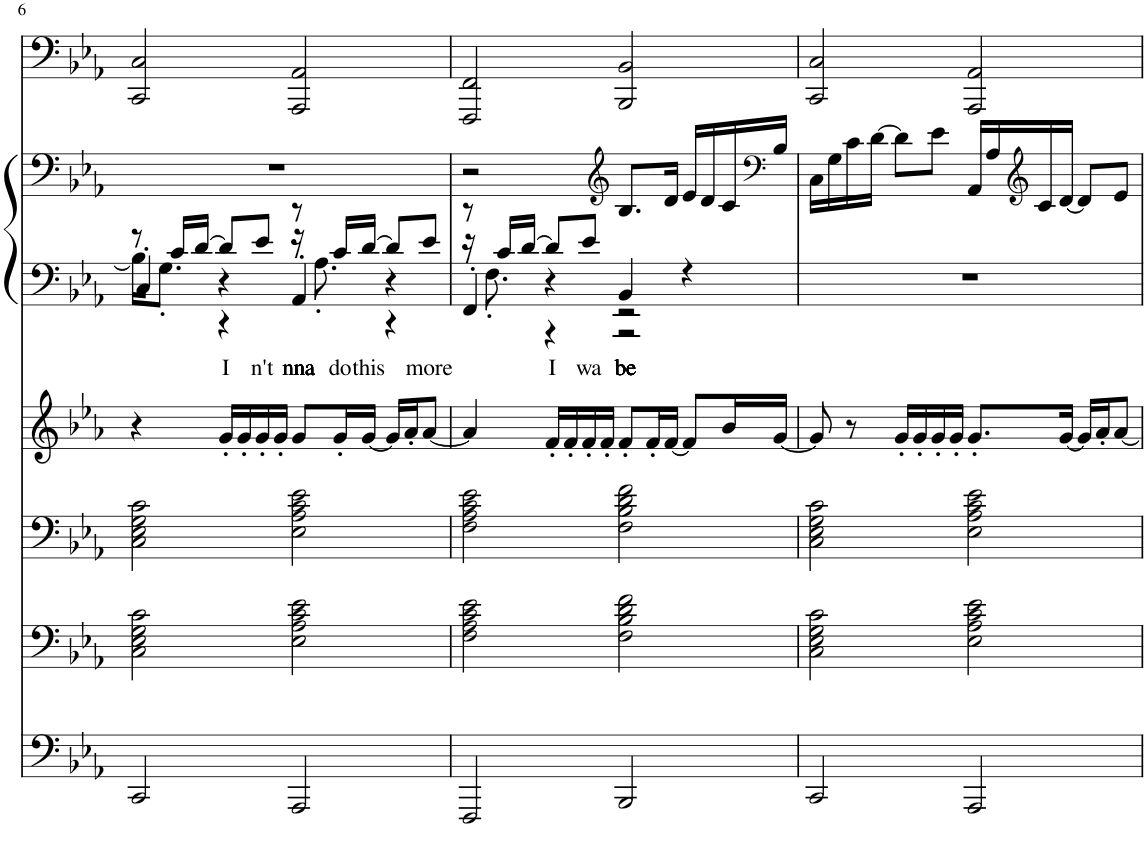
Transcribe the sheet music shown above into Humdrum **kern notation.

**kern	**kern	**kern	**kern	**kern	**text	**kern	**kern
*part6	*part5	*part4	*part3	*part2	*part2	*part2	*part1
*staff7	*staff6	*staff5	*staff4	*staff3	*staff3	*staff2	*staff1
*I"Grand Piano	*I"Strings 2	*I"Strings 1	*I"Tenor Sax	*I"Grand Piano	*	*	*I"Strings 1
*I'Pno	*I'Str	*I'Str	*I'T Sax	*I'Pno	*	*	*I'Str
!!LO:PB:g=z
*clefF4	*clefG2	*clefG2	*clefG2	*clefF4	*	*clefG2	*clefF4
*	*	*	*Trd8c14	*	*	*	*
*k[b-e-a-]	*k[b-e-a-]	*k[b-e-a-]	*k[b-e-a-]	*k[b-e-a-]	*	*k[b-e-a-]	*k[b-e-a-]
*M4/4	*M4/4	*M4/4	*M4/4	*M4/4	*	*M4/4	*M4/4
=6	=6	=6	=6	=6	=6	=6	=6
*	*	*	*	*^	*	*	*
*	*	*	*	*	*^	*	*	*
2CC/	2C\ 2E-\ 2G\ 2c\	2C\ 2E-\ 2G\ 2c\	4r	8r	16B-\KL]	4C'/	.	1r	2CC/ 2C/
.	.	.	.	.	8.G'\J	.	.	.	.
.	.	.	.	16c/LL	.	.	.	.	.
.	.	.	.	[16d/JJ	.	.	.	.	.
!	!	!	!	!	!	!	!LO:LY:b	!	!
.	.	.	16g'/LL	8d/L]	4r	4r	I	.	.
.	.	.	16g'/	.	.	.	.	.	.
!	!	!	!	!	!	!	!LO:LY:b	!	!
.	.	.	16g'/	8e-/J	.	.	n't	.	.
.	.	.	16g'/JJ	.	.	.	.	.	.
!	!	!	!	!	!	!	!LO:LY:b	!	!
2AAA-/	2E-\ 2A-\ 2c\ 2e-\	2E-\ 2A-\ 2c\ 2e-\	8g/L	8r	16r	4AA-'/	nna	.	2AAA-/ 2AA-/
.	.	.	.	.	8.A-'\	.	.	.	.
!	!	!	!	!	!	!	!LO:LY:b	!	!
.	.	.	16g'/L	16c/LL	.	.	do	.	.
!	!	!	!	!	!	!	!LO:LY:b	!	!
.	.	.	[16g/JJ	[16d/JJ	.	.	this	.	.
.	.	.	16g/LL]	8d/L]	4r	4r	.	.	.
.	.	.	16a-'/J	.	.	.	.	.	.
!	!	!	!	!	!	!	!LO:LY:b	!	!
.	.	.	[8a-/J	8e-/J	.	.	more	.	.
=7	=7	=7	=7	=7	=7	=7	=7	=7	=7
2FFF/	2F\ 2A-\ 2c\ 2e-\	2F\ 2A-\ 2c\ 2e-\	4a-/]	8r	16r	4FF'/	.	2r	2FFF/ 2FF/
.	.	.	.	.	8.F'\	.	.	.	.
.	.	.	.	16c/LL	.	.	.	.	.
.	.	.	.	[16d/JJ	.	.	.	.	.
!	!	!	!	!	!	!	!LO:LY:b	!	!
.	.	.	16f'/LL	8d/L]	4r	4r	I	.	.
.	.	.	16f'/	.	.	.	.	.	.
!	!	!	!	!	!	!	!LO:LY:b	!	!
.	.	.	16f'/	8e-/J	.	.	wa	.	.
.	.	.	16f'/JJ	.	.	.	.	.	.
*	*	*	*	*	*	*	*	*clefG2	*
!	!	!	!	!	!	!	!LO:LY:b	!	!
2BBB-/	2F\ 2B-\ 2d\ 2f\	2F\ 2B-\ 2d\ 2f\	8f'/L	4BB-/	2r	2r	be	8.B-/L	2BBB-/ 2BB-/
.	.	.	16f'/L	.	.	.	.	.	.
.	.	.	[16f/JJ	.	.	.	.	16d/Jk	.
.	.	.	8f/L]	4r	.	.	.	16e-/LL	.
.	.	.	.	.	.	.	.	16d/	.
.	.	.	16b-/L	.	.	.	.	16c/	.
*	*	*	*	*	*	*	*	*clefF4	*
.	.	.	[16g/JJ	.	.	.	.	16B-/JJ	.
*	*	*	*	*v	*v	*v	*	*	*
=8	=8	=8	=8	=8	=8	=8	=8
2CC/	2C\ 2E-\ 2G\ 2c\	2C\ 2E-\ 2G\ 2c\	8g/]	1r	.	16C\LL	2CC/ 2C/
.	.	.	.	.	.	16G\	.
.	.	.	8r	.	.	16c\	.
.	.	.	.	.	.	[16d\JJ	.
.	.	.	16g'/LL	.	.	8d\L]	.
.	.	.	16g'/	.	.	.	.
.	.	.	16g'/	.	.	8e-\J	.
.	.	.	16g'/JJ	.	.	.	.
2AAA-/	2E-\ 2A-\ 2c\ 2e-\	2E-\ 2A-\ 2c\ 2e-\	8.g'/L	.	.	16AA-/LL	2AAA-/ 2AA-/
.	.	.	.	.	.	16A-/	.
*	*	*	*	*	*	*clefG2	*
.	.	.	.	.	.	16c/	.
.	.	.	[16g/Jk	.	.	[16d/JJ	.
.	.	.	16g/LL]	.	.	8d/L]	.
.	.	.	16a-'/J	.	.	.	.
.	.	.	[8a-/J	.	.	8e-/J	.
=	=	=	=	=	=	=	=
*-	*-	*-	*-	*-	*-	*-	*-
